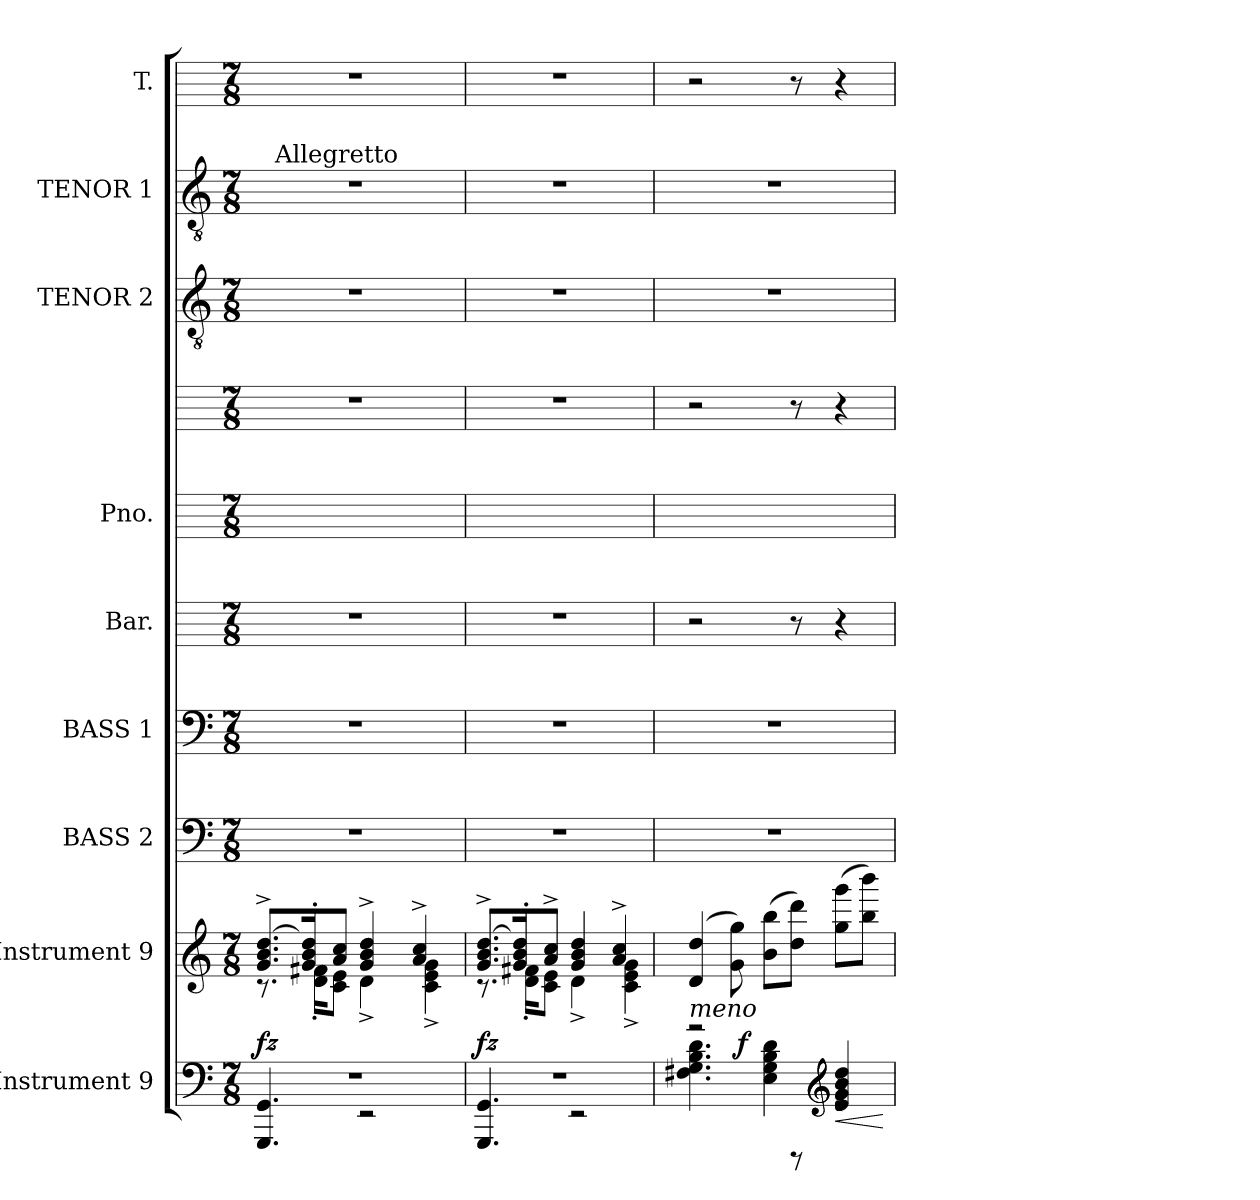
**kern	**dynam	**kern	**kern	**kern	**kern	**kern	**kern	**kern	**kern	**kern
*part9	*part9	*part8	*part7	*part6	*part5	*part4	*part4	*part3	*part2	*part1
*staff10	*staff10	*staff9	*staff8	*staff7	*staff6	*staff5	*staff4	*staff3	*staff2	*staff1
*I"Instrument 9	*	*I"Instrument 9	*I"BASS 2	*I"BASS 1	*I"Bar.	*I"Pno.	*	*I"TENOR 2	*I"TENOR 1	*I"T.
*	*	*	*I'B. 2	*I'B. 1	*I'Bar.	*	*	*I'T. 2	*I'T. 1	*
!!LO:PB:g=z
*stria5	*	*stria5	*stria5	*stria5	*stria5	*stria5	*stria5	*stria5	*stria5	*stria5
*clefF4	*	*clefG2	*clefF4	*clefF4	*	*	*	*clefGv2	*clefGv2	*
*ITrd-3c-5	*	*ITrd-3c-5	*ITrd-3c-5	*ITrd-3c-5	*ITrd-3c-5	*ITrd-3c-5	*ITrd-3c-5	*ITrd-3c-5	*ITrd-3c-5	*ITrd-3c-5
*k[b-]	*	*k[b-]	*k[b-]	*k[b-]	*k[b-]	*k[b-]	*k[b-]	*k[b-]	*k[b-]	*k[b-]
*F:	*	*F:	*F:	*F:	*F:	*F:	*F:	*F:	*F:	*F:
*M7/8	*	*M7/8	*M7/8	*M7/8	*M7/8	*M7/8	*M7/8	*M7/8	*M7/8	*M7/8
=1	=1	=1	=1	=1	=1	=1	=1	=1	=1	=1
*^	*	*^	*	*	*	*	*	*	*	*
!	!	!LO:DY:a	!	!	!	!	!	!	!	!	!	!
*	*	*	*	*	*	*	*	*	*	*	*^	*
2..r	4.C/ 4.CC/	fz	[>8.gg/^> 8.ee/^> 8.cc/^>L	8.rB	2..r	2..r	2..r	2..ryy	2..r	2..r	2..r	16ryy	2..r
*	*	*	*	*	*	*	*	*	*	*	*MM260	*	*
!	!	!	!	!	!	!	!	!	!	!	!	!LO:TX:a:t=Allegretto	!
.	.	.	.	.	.	.	.	.	.	.	.	2ryy	.
.	.	.	16gg/]'> 16ee/'> 16cc/'>	16bn\'< 16g\'<L	.	.	.	.	.	.	.	.	.
.	.	.	8ff/ 8dd/J	8f\ 8a\J	.	.	.	.	.	.	.	.	.
.	2r	.	4ee/^> 4cc/^> 4gg/^>	4g^<\	.	.	.	.	.	.	.	.	.
.	.	.	.	.	.	.	.	.	.	.	.	4ryy	.
.	.	.	4dd/^> 4ff/^>	4cc\^< 4a\^< 4f\^<	.	.	.	.	.	.	.	.	.
.	.	.	.	.	.	.	.	.	.	.	.	16ryy	.
=2	=2	=2	=2	=2	=2	=2	=2	=2	=2	=2	=2	=2	=2
!	!	!LO:DY:a	!	!	!	!	!	!	!	!	!	!	!
*	*	*	*	*	*	*	*	*	*	*	*v	*v	*
2..r	4.C/ 4.CC/	fz	8.ee/^> 8.cc/^> [>8.gg/^>L	8.rB	2..r	2..r	2..r	2..ryy	2..r	2..r	2..r	2..r
.	.	.	16gg/]'> 16cc/'> 16ee/'>	16g\'< 16bn\'<L	.	.	.	.	.	.	.	.
.	.	.	8dd/^> 8ff/^>J	8f\ 8a\J	.	.	.	.	.	.	.	.
.	2r	.	4ee/ 4cc/ 4gg/	4g^<\	.	.	.	.	.	.	.	.
.	.	.	4dd/^> 4ff/^>	4cc\^< 4a\^< 4f\^<	.	.	.	.	.	.	.	.
=3	=3	=3	=3	=3	=3	=3	=3	=3	=3	=3	=3	=3
!LO:TX:a:i:t=meno	!	!	!	!	!	!	!	!	!	!	!	!
!	!	!	!	!	!LO:N:vis=2	!LO:N:vis=2	!	!	!	!LO:N:vis=2	!LO:N:vis=2	!
*	*^	*	*v	*v	*	*	*	*	*	*	*	*
2r	4.g\ 4.e\ 4.Bn\ 4.c\	4ryy	.	(>4gg/ 4g/	2..r	2..r	2r	2..ryy	2r	2..r	2..r	2r
.	.	64ryy	.	8cc\ 8ccc\)	.	.	.	.	.	.	.	.
!	!	!	!LO:DY:a	!	!	!	!	!	!	!	!	!
.	.	2ryy	f	.	.	.	.	.	.	.	.	.
.	4e\ 4c\ 4A\ 4g\	.	.	(>8eee\ 8ee\L	.	.	.	.	.	.	.	.
8rCCC	.	.	.	8gg\ 8ggg\J)	.	.	8r	.	8r	.	.	8r
*clefG2	*	*	*	*	*	*	*	*	*	*	*	*
!	!	!	!LO:HP:b	!	!	!	!	!	!	!	!	!
4rf	4ee/ 4cc/ 4a/ 4gg/	.	<	(>8ccc\ 8cccc\L	.	.	4r	.	4r	.	.	4r
.	.	.	.	8eee\ 8eeee\J)	.	.	.	.	.	.	.	.
.	.	16..ryy	.	.	.	.	.	.	.	.	.	.
.	.	.	[	.	.	.	.	.	.	.	.	.
*v	*v	*v	*	*	*	*	*	*	*	*	*	*
=	=	=	=	=	=	=	=	=	=	=
*-	*-	*-	*-	*-	*-	*-	*-	*-	*-	*-
